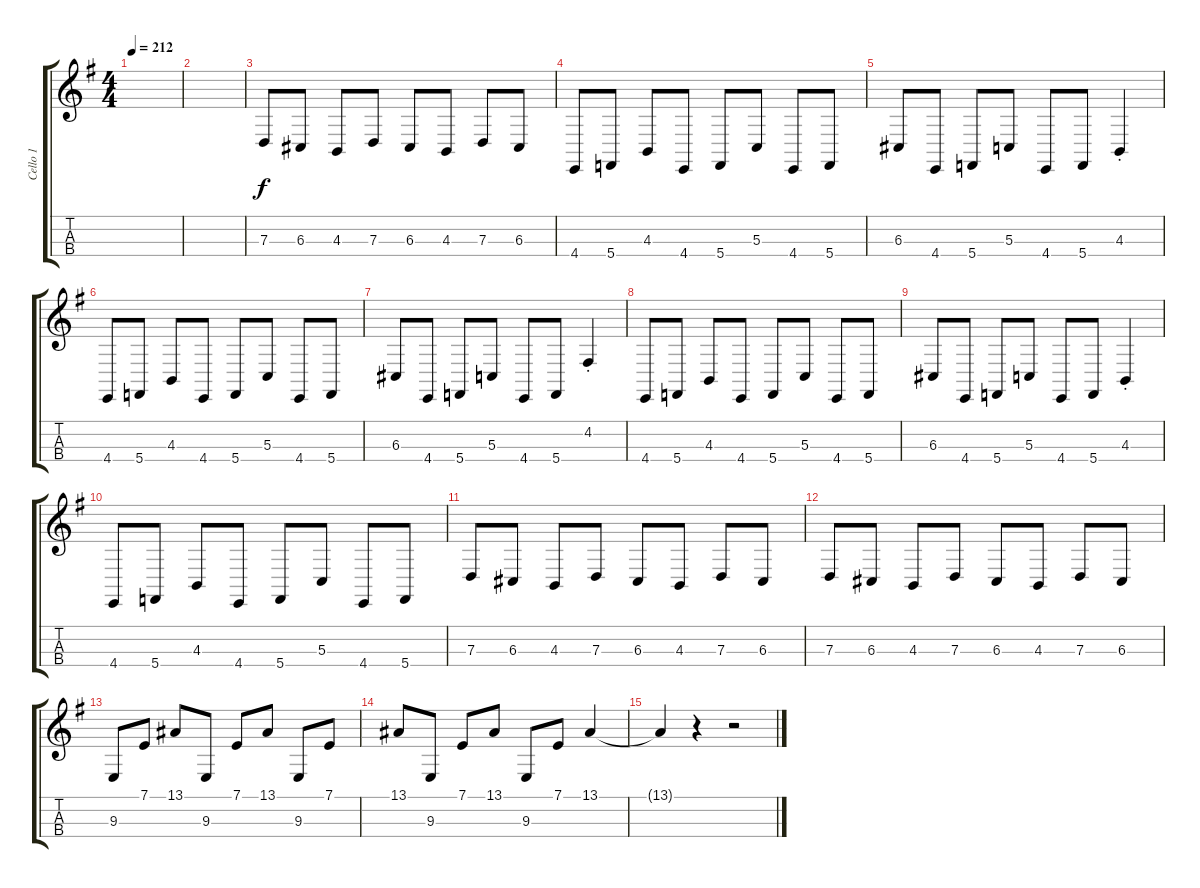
\track ("Cello 1" "Cello 1") {instrument cello}
\staff {score tabs}
\tuning (A3 D3 G2 C2) {hide}
\ts (4 4)
\tempo 212
\clef g2
\ks g
|
|
7.3.8 6.3.8 4.3.8 7.3.8 6.3.8 4.3.8 7.3.8 6.3.8 |
4.4.8 5.4.8 4.3.8 4.4.8 5.4.8 5.3.8 4.4.8 5.4.8 |
6.3.8 4.4.8 5.4.8 5.3.8 4.4.8 5.4.8 4.3{st}.4 |
4.4.8 5.4.8 4.3.8 4.4.8 5.4.8 5.3.8 4.4.8 5.4.8 |
6.3.8 4.4.8 5.4.8 5.3.8 4.4.8 5.4.8 4.2{st}.4 |
4.4.8 5.4.8 4.3.8 4.4.8 5.4.8 5.3.8 4.4.8 5.4.8 |
6.3.8 4.4.8 5.4.8 5.3.8 4.4.8 5.4.8 4.3{st}.4 |
4.4.8 5.4.8 4.3.8 4.4.8 5.4.8 5.3.8 4.4.8 5.4.8 |
7.3.8 6.3.8 4.3.8 7.3.8 6.3.8 4.3.8 7.3.8 6.3.8 |
7.3.8 6.3.8 4.3.8 7.3.8 6.3.8 4.3.8 7.3.8 6.3.8 |
9.3.8 7.1.8 13.1.8 9.3.8 7.1.8 13.1.8 9.3.8 7.1.8 |
13.1.8 9.3.8 7.1.8 13.1.8 9.3.8 7.1.8 13.1.4 |
13.1{t}.4 r.4 r.2
